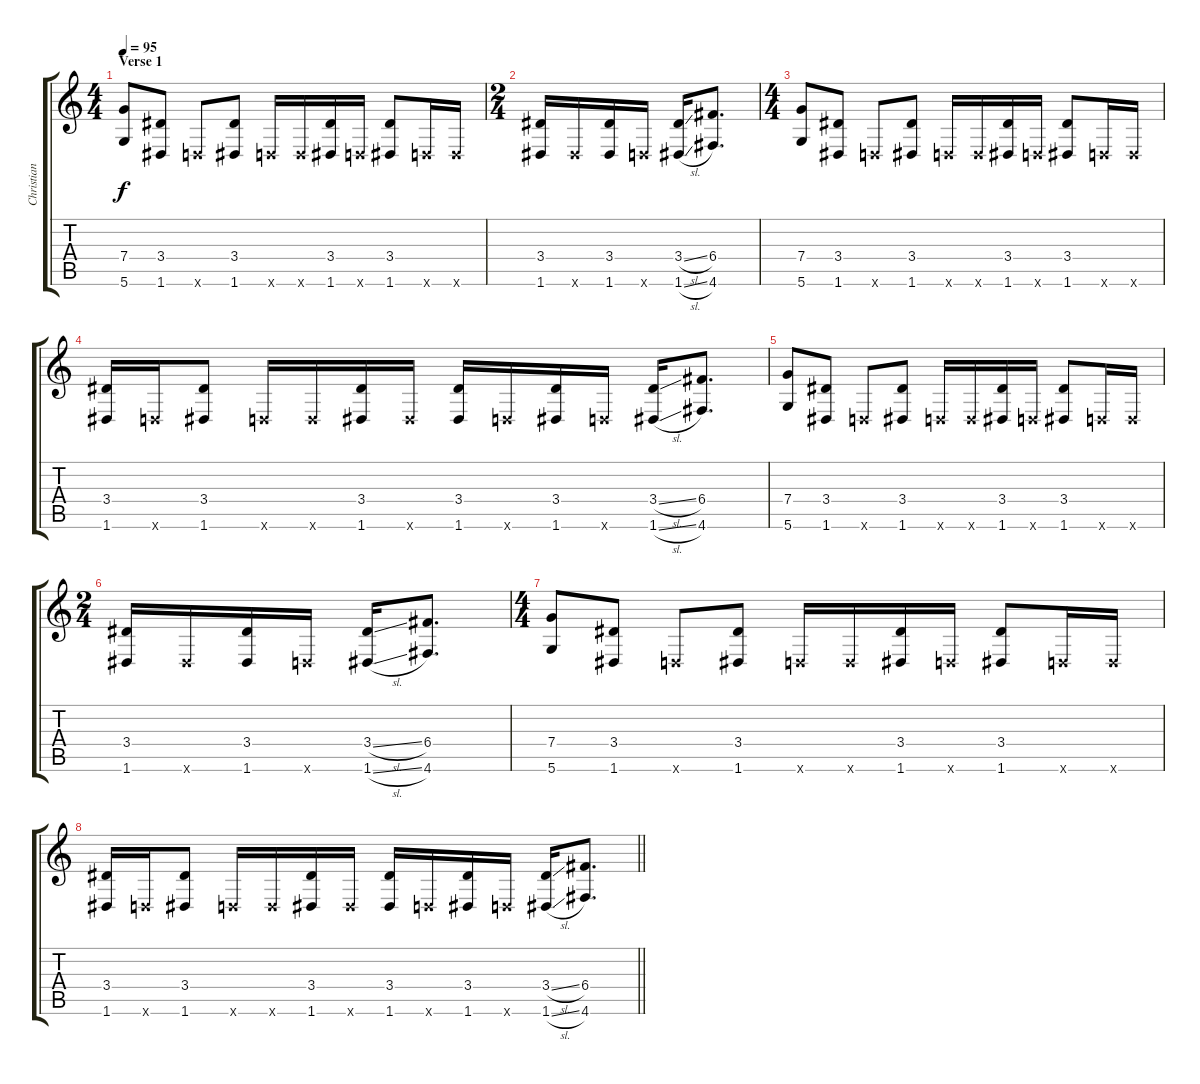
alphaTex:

\track ("Christian (Dist)" "Christian ") {instrument distortionguitar}
\staff {score tabs}
\tuning (D4 A3 F3 C3 G2 D2) {hide}
\ts (4 4)
\section ("" "Verse 1")
\tempo 95
\clef g2
\ks c
(7.4 5.6).8{dy f} (3.4 1.6).8 0.6{x}.8 (3.4 1.6).8 0.6{x}.16 0.6{x}.16 (3.4 1.6).16 0.6{x}.16 (3.4 1.6).8 0.6{x}.16 0.6{x}.16 |
\ts (2 4)
(3.4 1.6).16 1.6{x}.16 (3.4 1.6).16 0.6{x}.16 (3.4{sl} 1.6{sl}).16 (6.4 4.6).8{d} |
\ts (4 4)
(7.4 5.6).8 (3.4 1.6).8 0.6{x}.8 (3.4 1.6).8 0.6{x}.16 0.6{x}.16 (3.4 1.6).16 0.6{x}.16 (3.4 1.6).8 0.6{x}.16 0.6{x}.16 |
(3.4 1.6).16 0.6{x}.16 (3.4 1.6).8 0.6{x}.16 0.6{x}.16 (3.4 1.6).16 1.6{x}.16 (3.4 1.6).16 0.6{x}.16 (3.4 1.6).16 0.6{x}.16 (3.4{sl} 1.6{sl}).16 (6.4 4.6).8{d} |
(7.4 5.6).8 (3.4 1.6).8 0.6{x}.8 (3.4 1.6).8 0.6{x}.16 0.6{x}.16 (3.4 1.6).16 0.6{x}.16 (3.4 1.6).8 0.6{x}.16 0.6{x}.16 |
\ts (2 4)
(3.4 1.6).16 1.6{x}.16 (3.4 1.6).16 0.6{x}.16 (3.4{sl} 1.6{sl}).16 (6.4 4.6).8{d} |
\ts (4 4)
(7.4 5.6).8 (3.4 1.6).8 0.6{x}.8 (3.4 1.6).8 0.6{x}.16 0.6{x}.16 (3.4 1.6).16 0.6{x}.16 (3.4 1.6).8 0.6{x}.16 0.6{x}.16 |
\barLineRight lightlight
(3.4 1.6).16 0.6{x}.16 (3.4 1.6).8 0.6{x}.16 0.6{x}.16 (3.4 1.6).16 1.6{x}.16 (3.4 1.6).16 0.6{x}.16 (3.4 1.6).16 0.6{x}.16 (3.4{sl} 1.6{sl}).16 (6.4 4.6).8{d}
